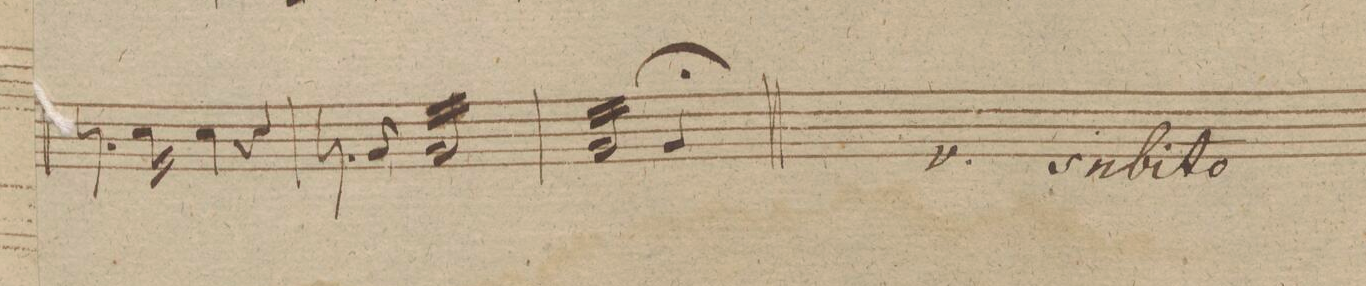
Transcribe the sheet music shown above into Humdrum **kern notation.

**kern	**dynam
*I"Tympano. E. A. H.	*
*clefF4	*
*k[f#]	*
*met(c|)	*
*M3/4	*
8.r	.
16E\	.
4E\	.
4r	.
=254	=254
8.r	.
16BB/	.
*tremolo	*
16BB/LL	.
16BB/	.
16BB/	.
16BB/	.
16BB/	.
16BB/	.
16BB/	.
16BB/JJ	.
=255	=255
16BB/LL	.
16BB/	.
16BB/	.
16BB/	.
16BB/	.
16BB/	.
16BB/	.
16BB/JJ	.
*Xtremolo	*
4BB/;	.
=256||	=256||
*-	*-
